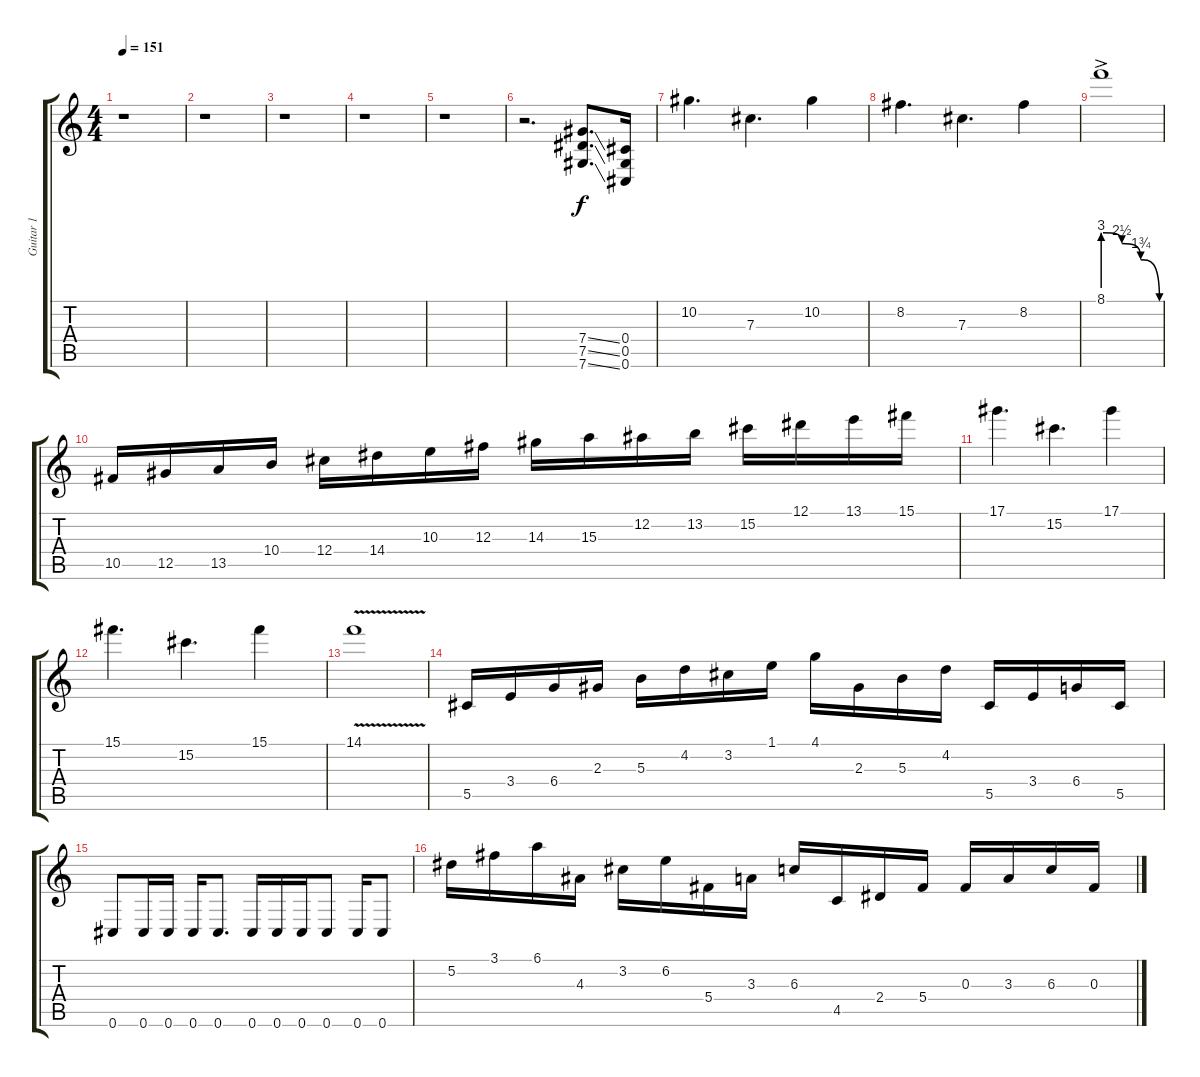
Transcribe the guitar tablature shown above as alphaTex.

\track ("Guitar 1" "Guitar 1") {instrument distortionguitar}
\staff {score tabs}
\tuning (Eb4 Bb3 Gb3 Db3 Ab2 Db2) {hide}
\ts (4 4)
\tempo 151
\clef g2
\ks c
r.1{dy f} |
r.1 |
r.1 |
r.1 |
r.1 |
r.2{d} (7.4{ss} 7.5{ss} 7.6{ss}).8{d} (0.4 0.5 0.6).16 |
10.2.4{d} 7.3.4{d} 10.2.4 |
8.2.4{d} 7.3.4{d} 8.2.4 |
8.1{be (custom 0 12 20 10 40 7 60 0) ac}.1 |
10.5.16 12.5.16 13.5.16 10.4.16 12.4.16 14.4.16 10.3.16 12.3.16 14.3.16 15.3.16 12.2.16 13.2.16 15.2.16 12.1.16 13.1.16 15.1.16 |
17.1.4{d} 15.2.4{d} 17.1.4 |
15.1.4{d} 15.2.4{d} 15.1.4 |
14.1{v}.1 |
5.5.16 3.4.16 6.4.16 2.3.16 5.3.16 4.2.16 3.2.16 1.1.16 4.1.16 2.3.16 5.3.16 4.2.16 5.5.16 3.4.16 6.4.16 5.5.16 |
0.6.8 0.6.16 0.6.16 0.6.16 0.6.8{d} 0.6.16 0.6.16 0.6.16 0.6.8 0.6.16 0.6.8 |
5.2.16 3.1.16 6.1.16 4.3.16 3.2.16 6.2.16 5.4.16 3.3.16 6.3.16 4.5.16 2.4.16 5.4.16 0.3.16 3.3.16 6.3.16 0.3.16
